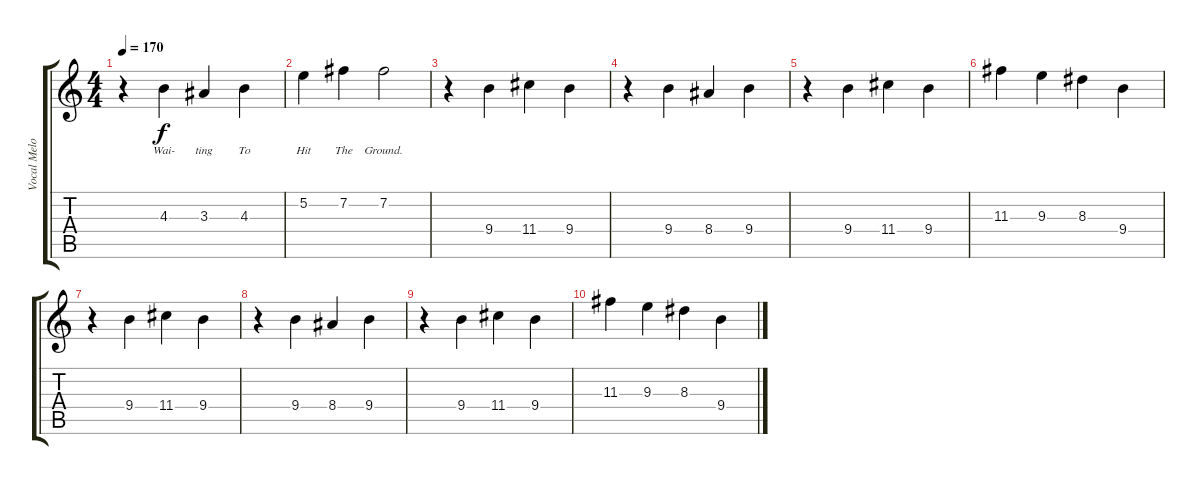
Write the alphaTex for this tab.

\track ("Vocal Melody" "Vocal Melo") {instrument distortionguitar}
\staff {score tabs}
\tuning (E4 B3 G3 D3 A2 E2) {hide}
\ts (4 4)
\tempo 170
\clef g2
\ks c
r.4{dy f} 4.3.4{lyrics (0 "Wai-") lyrics (1 "") lyrics (2 "") lyrics (3 "") lyrics (4 "")} 3.3.4{lyrics (0 "ting") lyrics (1 "") lyrics (2 "") lyrics (3 "") lyrics (4 "")} 4.3.4{lyrics (0 "To") lyrics (1 "") lyrics (2 "") lyrics (3 "") lyrics (4 "")} |
5.2.4{lyrics (0 "Hit") lyrics (1 "") lyrics (2 "") lyrics (3 "") lyrics (4 "")} 7.2.4{lyrics (0 "The") lyrics (1 "") lyrics (2 "") lyrics (3 "") lyrics (4 "")} 7.2.2{lyrics (0 "Ground.") lyrics (1 "") lyrics (2 "") lyrics (3 "") lyrics (4 "")} |
r.4 9.4.4 11.4.4 9.4.4 |
r.4 9.4.4 8.4.4 9.4.4 |
r.4 9.4.4 11.4.4 9.4.4 |
11.3.4 9.3.4 8.3.4 9.4.4 |
r.4 9.4.4 11.4.4 9.4.4 |
r.4 9.4.4 8.4.4 9.4.4 |
r.4 9.4.4 11.4.4 9.4.4 |
11.3.4 9.3.4 8.3.4 9.4.4
